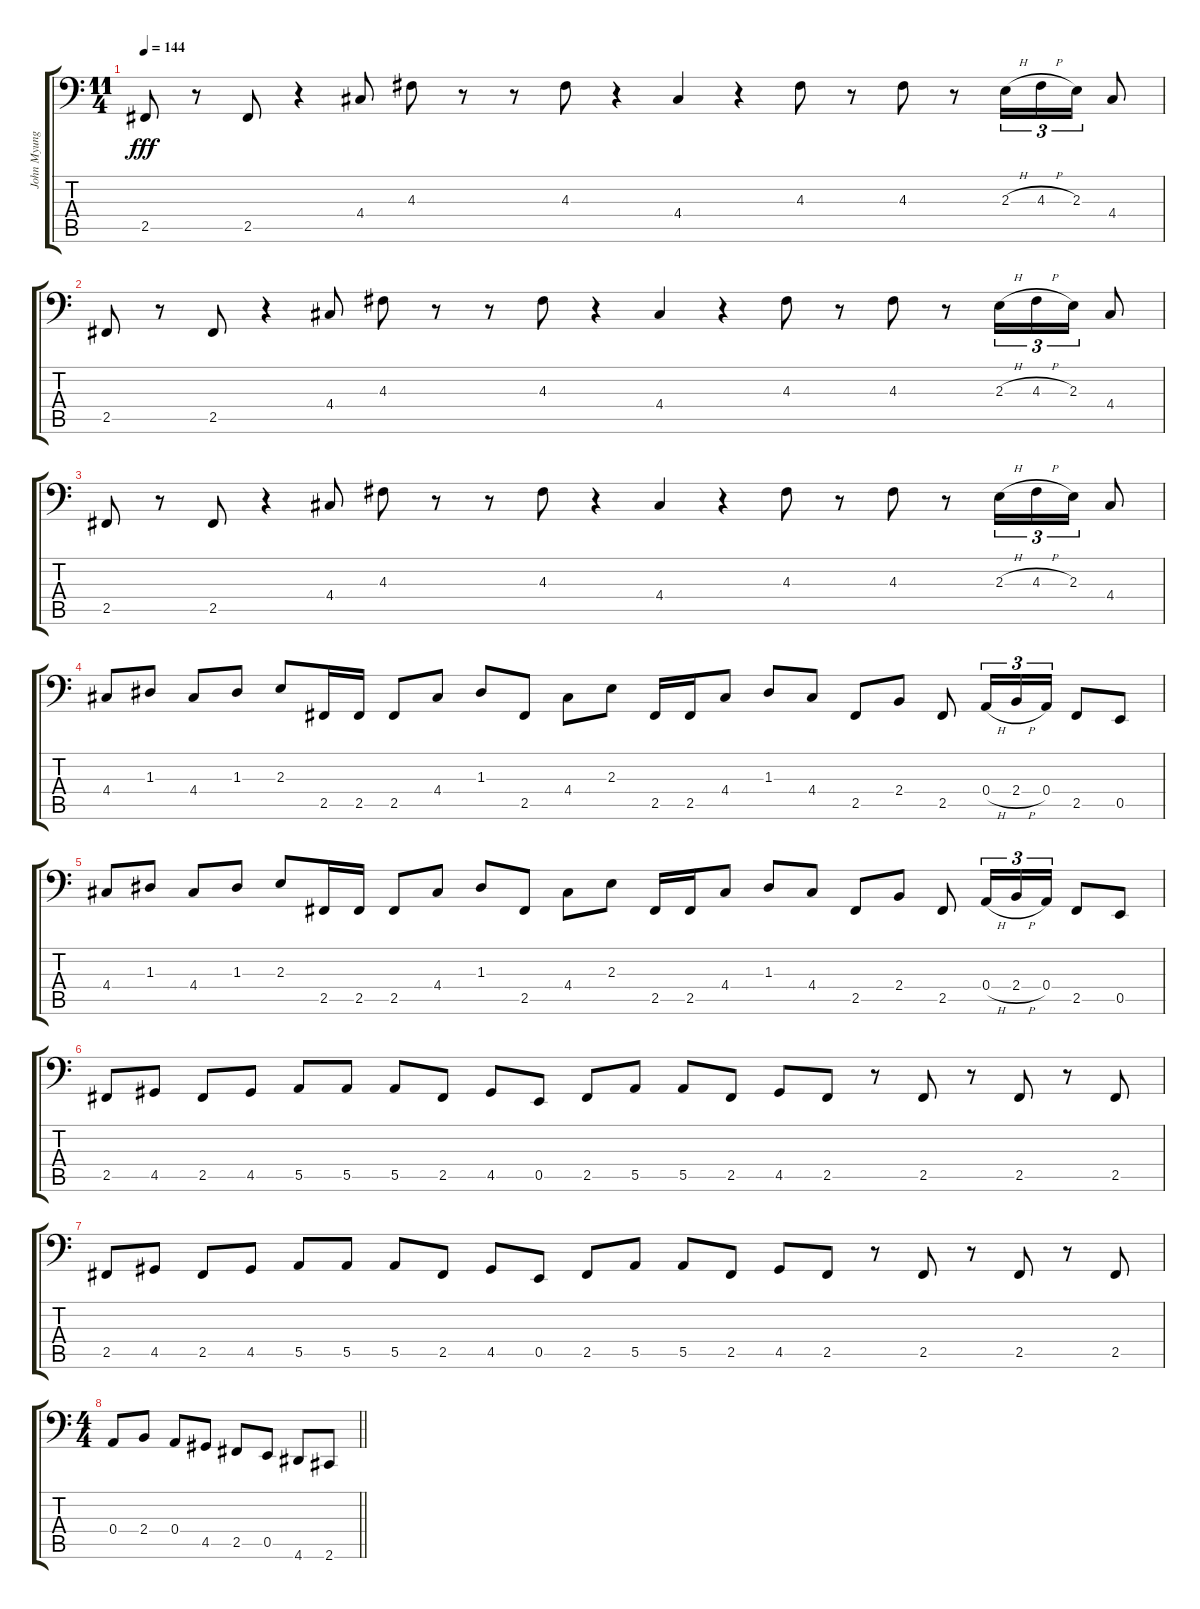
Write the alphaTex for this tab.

\track ("John Myung - bass" "John Myung") {instrument electricbassfinger}
\staff {score tabs}
\tuning (C3 G2 D2 A1 E1 B0) {hide}
\ts (11 4)
\tempo 144
\clef f4
\ks c
2.5.8{dy fff} r.8 2.5.8 r.4 4.4.8 4.3.8 r.8 r.8 4.3.8 r.4 4.4.4 r.4 4.3.8 r.8 4.3.8 r.8 2.3{h}.16{tu (3 2)} 4.3{h}.16{tu (3 2)} 2.3.16{tu (3 2)} 4.4.8 |
2.5.8 r.8 2.5.8 r.4 4.4.8 4.3.8 r.8 r.8 4.3.8 r.4 4.4.4 r.4 4.3.8 r.8 4.3.8 r.8 2.3{h}.16{tu (3 2)} 4.3{h}.16{tu (3 2)} 2.3.16{tu (3 2)} 4.4.8 |
2.5.8 r.8 2.5.8 r.4 4.4.8 4.3.8 r.8 r.8 4.3.8 r.4 4.4.4 r.4 4.3.8 r.8 4.3.8 r.8 2.3{h}.16{tu (3 2)} 4.3{h}.16{tu (3 2)} 2.3.16{tu (3 2)} 4.4.8 |
4.4.8 1.3.8 4.4.8 1.3.8 2.3.8 2.5.16 2.5.16 2.5.8 4.4.8 1.3.8 2.5.8 4.4.8 2.3.8 2.5.16 2.5.16 4.4.8 1.3.8 4.4.8 2.5.8 2.4.8 2.5.8 0.4{h}.16{tu (3 2)} 2.4{h}.16{tu (3 2)} 0.4.16{tu (3 2)} 2.5.8 0.5.8 |
4.4.8 1.3.8 4.4.8 1.3.8 2.3.8 2.5.16 2.5.16 2.5.8 4.4.8 1.3.8 2.5.8 4.4.8 2.3.8 2.5.16 2.5.16 4.4.8 1.3.8 4.4.8 2.5.8 2.4.8 2.5.8 0.4{h}.16{tu (3 2)} 2.4{h}.16{tu (3 2)} 0.4.16{tu (3 2)} 2.5.8 0.5.8 |
2.5.8 4.5.8 2.5.8 4.5.8 5.5.8 5.5.8 5.5.8 2.5.8 4.5.8 0.5.8 2.5.8 5.5.8 5.5.8 2.5.8 4.5.8 2.5.8 r.8 2.5.8 r.8 2.5.8 r.8 2.5.8 |
2.5.8 4.5.8 2.5.8 4.5.8 5.5.8 5.5.8 5.5.8 2.5.8 4.5.8 0.5.8 2.5.8 5.5.8 5.5.8 2.5.8 4.5.8 2.5.8 r.8 2.5.8 r.8 2.5.8 r.8 2.5.8 |
\ts (4 4)
\barLineRight lightlight
0.4.8 2.4.8 0.4.8 4.5.8 2.5.8 0.5.8 4.6.8 2.6.8
